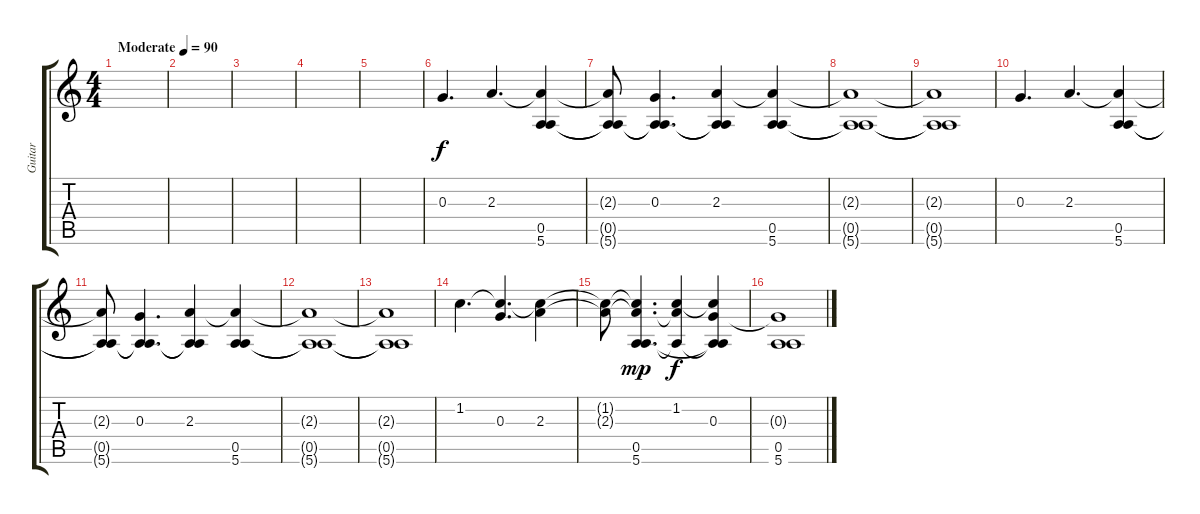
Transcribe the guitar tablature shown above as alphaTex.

\track ("Guitar" "Guitar") {instrument electricguitarjazz}
\staff {score tabs}
\tuning (E4 B3 G3 D3 A2 E2) {hide}
\ts (4 4)
\tempo (90 "Moderate")
\clef g2
\ks c
|
|
|
|
|
0.3.4{d} 2.3.4{d} (2.3{t} 0.5 5.6).4 |
(2.3{t} 0.5{t} 5.6{t}).8 (0.3 0.5{t} 5.6{t}).4{d} (2.3 0.5{t} 5.6{t}).4 (2.3{t} 0.5 5.6).4 |
(2.3{t} 0.5{t} 5.6{t}).1 |
(2.3{t} 0.5{t} 5.6{t}).1 |
0.3.4{d} 2.3.4{d} (2.3{t} 0.5 5.6).4 |
(2.3{t} 0.5{t} 5.6{t}).8 (0.3 0.5{t} 5.6{t}).4{d} (2.3 0.5{t} 5.6{t}).4 (2.3{t} 0.5 5.6).4 |
(2.3{t} 0.5{t} 5.6{t}).1 |
(2.3{t} 0.5{t} 5.6{t}).1 |
1.2.4{d} (1.2{t} 0.3).4{d} (1.2{t} 2.3).4 |
(1.2{t} 2.3{t}).8 (1.2{t} 2.3{t} 0.5 5.6).4{d dy mp} (1.2 2.3{t} 5.6{t}).4{dy f} (1.2{t} 0.3 0.5{t} 5.6{t}).4 |
(0.3{t} 0.5 5.6).1
